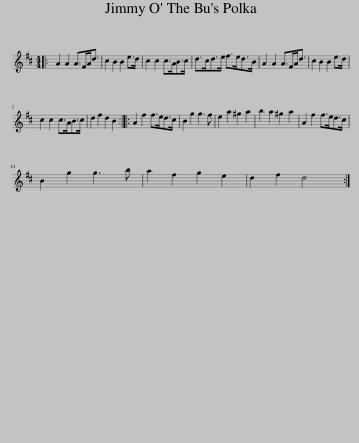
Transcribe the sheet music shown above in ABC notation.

X:1
L:1/8
M:4/4
I:linebreak $
K:D
V:1 treble
V:1
|: A2 A2 A>FA<d | c2 B2 B2 e>d | c2 c2 c>AB>c | d>cd>e f>ed>B | A2 A2 A>FA<d | %5
 c2 B2 B2 e>d |$ c2 c2 c>AB>c | d2 f2 d2 B2 :: A2 f2 f>ed>c | B2 g2 g3 f | %10
 e2 a2 ^g2 a2 | b2 a2 ^g2 a2 | A2 f2 f>ed>c |$ B2 g2 g3 b | a2 f2 g2 e2 | %15
 d2 f2 d4 :| %16
